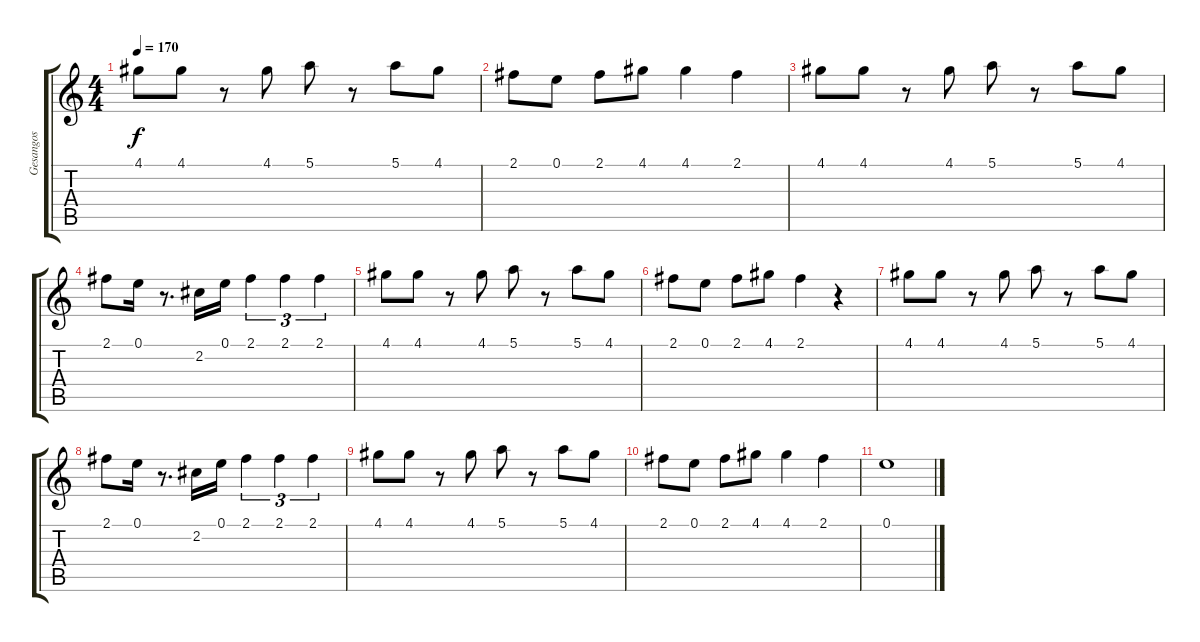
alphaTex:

\track ("Gesangos" "Gesangos") {instrument overdrivenguitar}
\staff {score tabs}
\tuning (E4 B3 G3 D3 A2 E2) {hide}
\ts (4 4)
\tempo 170
\clef g2
\ks c
4.1.8{dy f} 4.1.8 r.8 4.1.8 5.1.8 r.8 5.1.8 4.1.8 |
2.1.8 0.1.8 2.1.8 4.1.8 4.1.4 2.1.4 |
4.1.8 4.1.8 r.8 4.1.8 5.1.8 r.8 5.1.8 4.1.8 |
2.1.8 0.1.16 r.8{d} 2.2.16 0.1.16 2.1.4{tu (3 2)} 2.1.4{tu (3 2)} 2.1.4{tu (3 2)} |
4.1.8 4.1.8 r.8 4.1.8 5.1.8 r.8 5.1.8 4.1.8 |
2.1.8 0.1.8 2.1.8 4.1.8 2.1.4 r.4 |
4.1.8 4.1.8 r.8 4.1.8 5.1.8 r.8 5.1.8 4.1.8 |
2.1.8 0.1.16 r.8{d} 2.2.16 0.1.16 2.1.4{tu (3 2)} 2.1.4{tu (3 2)} 2.1.4{tu (3 2)} |
4.1.8 4.1.8 r.8 4.1.8 5.1.8 r.8 5.1.8 4.1.8 |
2.1.8 0.1.8 2.1.8 4.1.8 4.1.4 2.1.4 |
0.1.1
